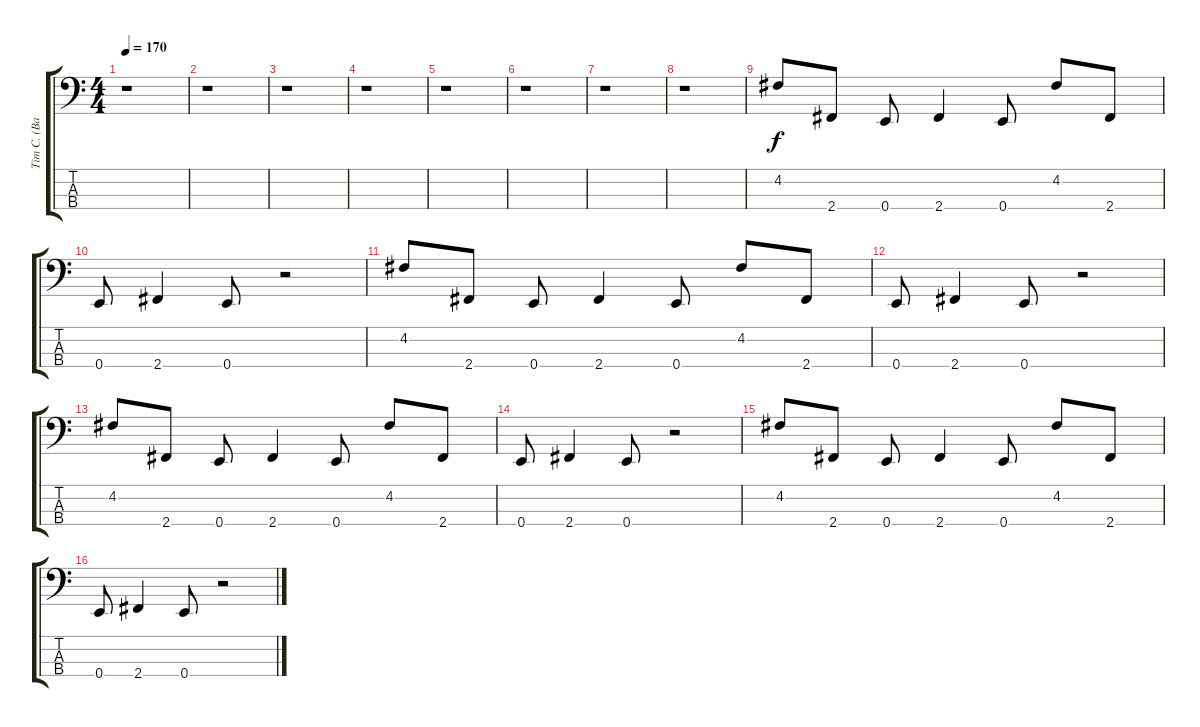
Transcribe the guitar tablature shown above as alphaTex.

\track ("Tim C. (Bass)" "Tim C. (Ba") {instrument electricbassfinger}
\staff {score tabs}
\tuning (G2 D2 A1 E1) {hide}
\ts (4 4)
\tempo 170
\clef f4
\ks c
r.1{dy f instrument electricbassfinger} |
r.1 |
r.1 |
r.1 |
r.1 |
r.1 |
r.1 |
r.1 |
4.2.8 2.4.8 0.4.8 2.4.4 0.4.8 4.2.8 2.4.8 |
0.4.8 2.4.4 0.4.8 r.2 |
4.2.8 2.4.8 0.4.8 2.4.4 0.4.8 4.2.8 2.4.8 |
0.4.8 2.4.4 0.4.8 r.2 |
4.2.8 2.4.8 0.4.8 2.4.4 0.4.8 4.2.8 2.4.8 |
0.4.8 2.4.4 0.4.8 r.2 |
4.2.8 2.4.8 0.4.8 2.4.4 0.4.8 4.2.8 2.4.8 |
0.4.8 2.4.4 0.4.8 r.2
